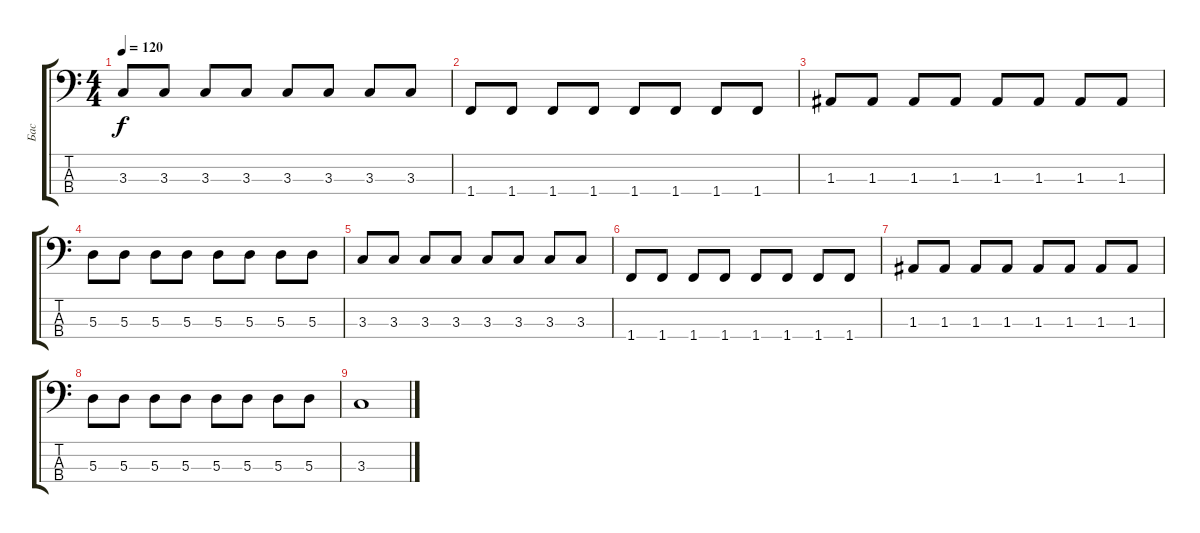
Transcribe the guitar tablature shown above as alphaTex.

\track ("Бас" "Бас") {instrument electricbassfinger}
\staff {score tabs}
\tuning (G2 D2 A1 E1) {hide}
\ts (4 4)
\tempo 120
\clef f4
\ks c
3.3.8{dy f} 3.3.8 3.3.8 3.3.8 3.3.8 3.3.8 3.3.8 3.3.8 |
1.4.8 1.4.8 1.4.8 1.4.8 1.4.8 1.4.8 1.4.8 1.4.8 |
1.3.8 1.3.8 1.3.8 1.3.8 1.3.8 1.3.8 1.3.8 1.3.8 |
5.3.8 5.3.8 5.3.8 5.3.8 5.3.8 5.3.8 5.3.8 5.3.8 |
3.3.8 3.3.8 3.3.8 3.3.8 3.3.8 3.3.8 3.3.8 3.3.8 |
1.4.8 1.4.8 1.4.8 1.4.8 1.4.8 1.4.8 1.4.8 1.4.8 |
1.3.8 1.3.8 1.3.8 1.3.8 1.3.8 1.3.8 1.3.8 1.3.8 |
5.3.8 5.3.8 5.3.8 5.3.8 5.3.8 5.3.8 5.3.8 5.3.8 |
3.3.1
